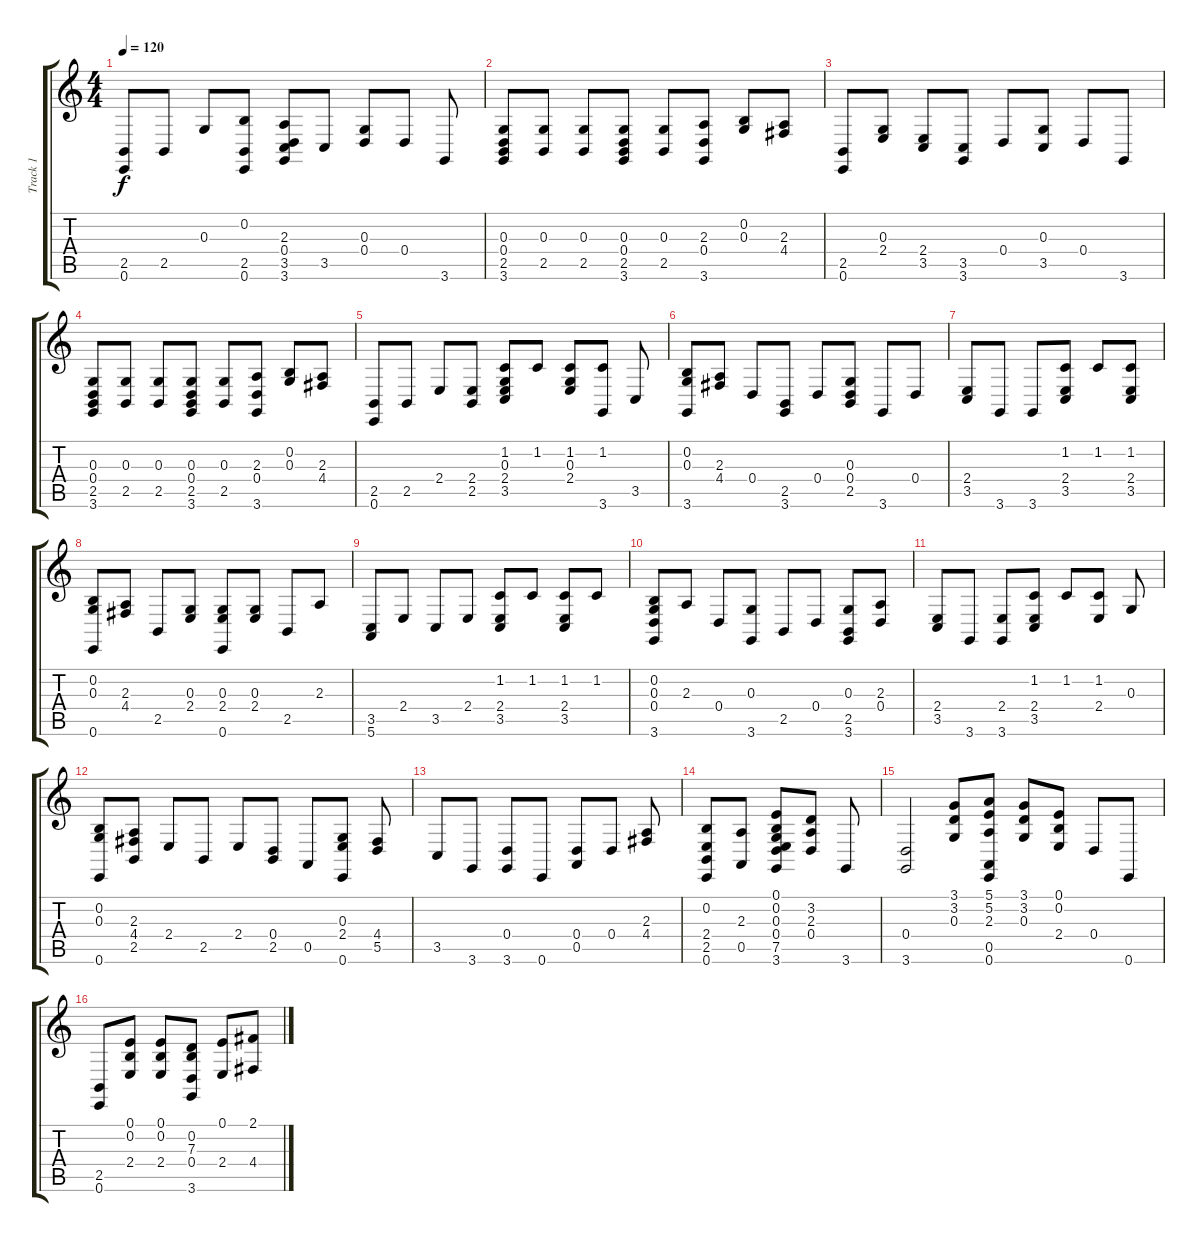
\track ("Track 1" "Track 1") {instrument acousticgrandpiano}
\staff {score tabs}
\tuning (E4 B3 G3 D3 A2 E2) {hide}
\ts (4 4)
\tempo 120
\clef g2
\ks c
(2.5 0.6).8{dy f} 2.5.8 0.3.8 (0.2 2.5 0.6).8 (2.3 0.4 3.5 3.6).8 3.5.8 (0.3 0.4).8 0.4.8 3.6.8 |
(0.3 0.4 2.5 3.6).8 (0.3 2.5).8 (0.3 2.5).8 (0.3 0.4 2.5 3.6).8 (0.3 2.5).8 (2.3 0.4 3.6).8 (0.2 0.3).8 (2.3 4.4).8 |
(2.5 0.6).8 (0.3 2.4).8 (2.4 3.5).8 (3.5 3.6).8 0.4.8 (0.3 3.5).8 0.4.8 3.6.8 |
(0.3 0.4 2.5 3.6).8 (0.3 2.5).8 (0.3 2.5).8 (0.3 0.4 2.5 3.6).8 (0.3 2.5).8 (2.3 0.4 3.6).8 (0.2 0.3).8 (2.3 4.4).8 |
(2.5 0.6).8 2.5.8 2.4.8 (2.4 2.5).8 (1.2 0.3 2.4 3.5).8 1.2.8 (1.2 0.3 2.4).8 (1.2 3.6).8 3.5.8 |
(0.2 0.3 3.6).8 (2.3 4.4).8 0.4.8 (2.5 3.6).8 0.4.8 (0.3 0.4 2.5).8 3.6.8 0.4.8 |
(2.4 3.5).8 3.6.8 3.6.8 (1.2 2.4 3.5).8 1.2.8 (1.2 2.4 3.5).8 |
(0.2 0.3 0.6).8 (2.3 4.4).8 2.5.8 (0.3 2.4).8 (0.3 2.4 0.6).8 (0.3 2.4).8 2.5.8 2.3.8 |
(3.5 5.6).8 2.4.8 3.5.8 2.4.8 (1.2 2.4 3.5).8 1.2.8 (1.2 2.4 3.5).8 1.2.8 |
(0.2 0.3 0.4 3.6).8 2.3.8 0.4.8 (0.3 3.6).8 2.5.8 0.4.8 (0.3 2.5 3.6).8 (2.3 0.4).8 |
(2.4 3.5).8 3.6.8 (2.4 3.6).8 (1.2 2.4 3.5).8 1.2.8 (1.2 2.4).8 0.3.8 |
(0.2 0.3 0.6).8 (2.3 4.4 2.5).8 2.4.8 2.5.8 2.4.8 (0.4 2.5).8 0.5.8 (0.3 2.4 0.6).8 (4.4 5.5).8 |
3.5.8 3.6.8 (0.4 3.6).8 0.6.8 (0.4 0.5).8 0.4.8 (2.3 4.4).8 |
(0.2 2.4 2.5 0.6).8 (2.3 0.5).8 (0.1 0.2 0.3 0.4 7.5 3.6).8 (3.2 2.3 0.4).8 3.6.8 |
(0.4 3.6).2 (3.1 3.2 0.3).8 (5.1 5.2 2.3 0.5 0.6).8 (3.1 3.2 0.3).8 (0.1 0.2 2.4).8 0.4.8 0.6.8 |
(2.5 0.6).8 (0.1 0.2 2.4).8 (0.1 0.2 2.4).8 (0.2 7.3 0.4 3.6).8 (0.1 2.4).8 (2.1 4.4).8
